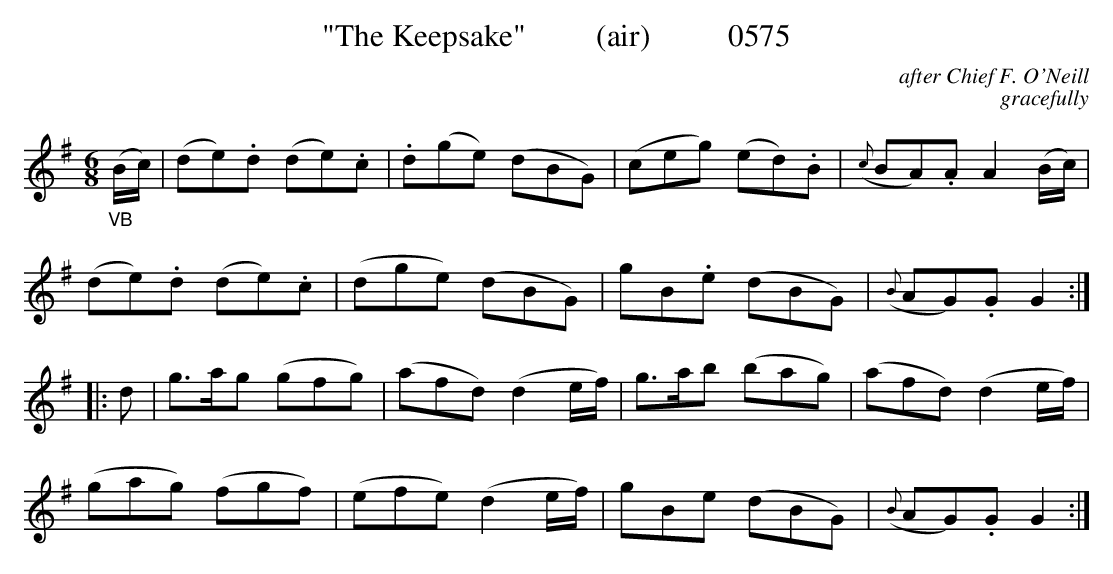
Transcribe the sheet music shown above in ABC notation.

X:1
T:"The Keepsake"         (air)          0575
C:after Chief F. O'Neill
C:gracefully
BRENNAN June 2003 (HTTP://WWW.SOSYOURMOM.COM)
M:6/8
L:1/8
K:G
"_VB"(B/2c/2)|(de).d (de).c|.d(ge) (dBG)|(ceg) (ed).B|({c}BA).A A2(B/2c/2)|
(de).d (de).c|(dge) (dBG)|gB.e (dBG)|({B}AG).G G2:|
|:d|g3/2a/2g (gfg)|(afd) (d2e/2f/2)|g3/2a/2b (bag)|(afd) (d2e/2f/2)|
(gag) (fgf)|(efe) (d2e/2f/2)|gBe (dBG)|({B}AG).G G2:|
